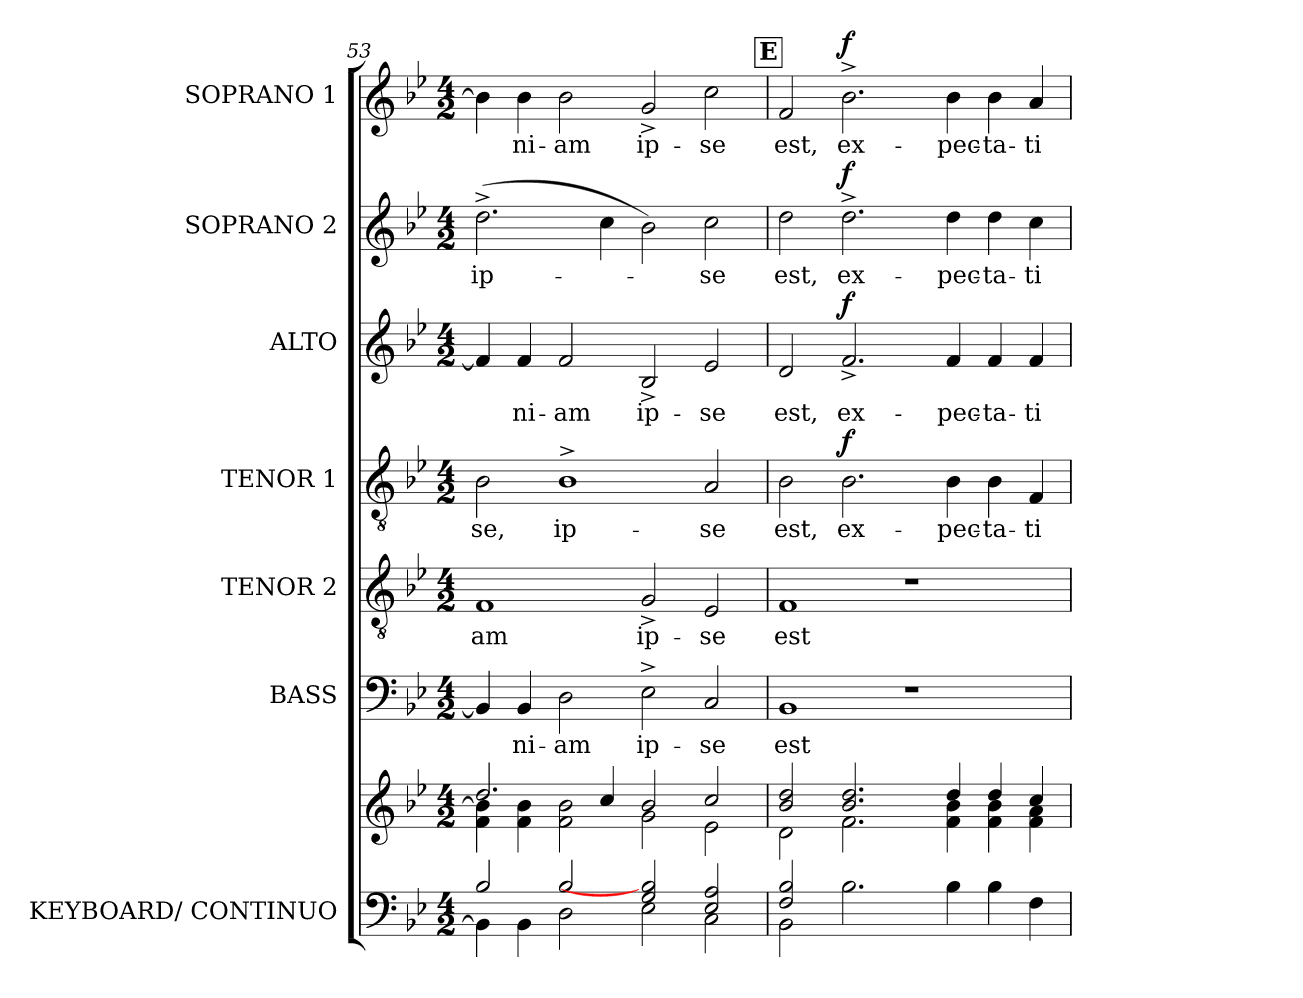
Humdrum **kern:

**kern	**kern	**kern	**text	**kern	**text	**kern	**text	**dynam	**kern	**text	**dynam	**kern	**text	**dynam	**kern	**text	**dynam
*part7	*part7	*part6	*part6	*part5	*part5	*part4	*part4	*part4	*part3	*part3	*part3	*part2	*part2	*part2	*part1	*part1	*part1
*staff8	*staff7	*staff6	*staff6	*staff5	*staff5	*staff4	*staff4	*staff4	*staff3	*staff3	*staff3	*staff2	*staff2	*staff2	*staff1	*staff1	*staff1
*I"KEYBOARD/ CONTINUO	*	*I"BASS	*	*I"TENOR 2	*	*I"TENOR 1	*	*	*I"ALTO	*	*	*I"SOPRANO 2	*	*	*I"SOPRANO 1	*	*
*I'Kbd.	*	*I'B.	*	*I'T2.	*	*I'T1.	*	*	*I'A.	*	*	*I'S2.	*	*	*I'S1.	*	*
!!LO:PB:g=z
*clefF4	*clefG2	*clefF4	*	*clefGv2	*	*clefGv2	*	*	*clefG2	*	*	*clefG2	*	*	*clefG2	*	*
*	*	*	*	*ITrd7c12	*	*ITrd7c12	*	*	*	*	*	*	*	*	*	*	*
*k[b-e-]	*k[b-e-]	*k[b-e-]	*	*k[b-e-]	*	*k[b-e-]	*	*	*k[b-e-]	*	*	*k[b-e-]	*	*	*k[b-e-]	*	*
*B-:	*B-:	*B-:	*	*B-:	*	*B-:	*	*	*B-:	*	*	*B-:	*	*	*B-:	*	*
*M4/2	*M4/2	*M4/2	*	*M4/2	*	*M4/2	*	*	*M4/2	*	*	*M4/2	*	*	*M4/2	*	*
=53	=53	=53	=53	=53	=53	=53	=53	=53	=53	=53	=53	=53	=53	=53	=53	=53	=53
*^	*^	*	*	*	*	*	*	*	*	*	*	*	*	*	*	*	*
!	!	!	!	!	!	!	!LO:LY:b:color=#000000	!	!	!	!	!	!	!	!	!	!	!	!
!	!	!	!	!	!	!	!	!	!LO:LY:b:color=#000000	!	!	!	!	!	!	!	!	!	!
!	!	!	!	!	!	!	!	!	!	!	!	!	!	!	!LO:LY:b:color=#000000	!	!	!	!
2B-i/	4BB-i\]	2.ddi/	4fi\ 4b-i]	4BB-i/]	.	1FFi	-am	2BB-i\	-se,	.	4fi/]	.	.	(2.dd^i\	ip-	.	4b-i\]	.	.
!	!	!	!	!	!LO:LY:b:color=#000000	!	!	!	!	!	!	!	!	!	!	!	!	!	!
!	!	!	!	!	!	!	!	!	!	!	!	!LO:LY:b:color=#000000	!	!	!	!	!	!	!
!	!	!	!	!	!	!	!	!	!	!	!	!	!	!	!	!	!	!LO:LY:b:color=#000000	!
.	4BB-i\	.	4fi\ 4b-i	4BB-i/	-ni-	.	.	.	.	.	4fi/	-ni-	.	.	.	.	4b-i\	-ni-	.
!	!	!	!	!	!LO:LY:b:color=#000000	!	!	!	!	!	!	!	!	!	!	!	!	!	!
!	!	!	!	!	!	!	!	!	!LO:LY:b:color=#000000	!	!	!	!	!	!	!	!	!	!
!	!	!	!	!	!	!	!	!	!	!	!	!LO:LY:b:color=#000000	!	!	!	!	!	!	!
!	!	!	!	!	!	!	!	!	!	!	!	!	!	!	!	!	!	!LO:LY:b:color=#000000	!
2B-i/	2Di\	.	2fi\ 2b-i	2Di\	-am	.	.	1BB-^i	ip-	.	2fi/	-am	.	.	.	.	2b-i\	-am	.
.	.	4cci/	.	.	.	.	.	.	.	.	.	.	.	4cci\	.	.	.	.	.
!	!	!	!	!	!LO:LY:b:color=#000000	!	!	!	!	!	!	!	!	!	!	!	!	!	!
!	!	!	!	!	!	!	!LO:LY:b:color=#000000	!	!	!	!	!	!	!	!	!	!	!	!
!	!	!	!	!	!	!	!	!	!	!	!	!LO:LY:b:color=#000000	!	!	!	!	!	!	!
!	!	!	!	!	!	!	!	!	!	!	!	!	!	!	!	!	!	!LO:LY:b:color=#000000	!
2Gi/ 2B-i]	2E-i\	2b-i/	2gi\	2E-^i\	ip-	2GG^i/	ip-	.	.	.	2B-^i/	ip-	.	2b-i\)	.	.	2g^i/	ip-	.
!	!	!	!	!	!LO:LY:b:color=#000000	!	!	!	!	!	!	!	!	!	!	!	!	!	!
!	!	!	!	!	!	!	!LO:LY:b:color=#000000	!	!	!	!	!	!	!	!	!	!	!	!
!	!	!	!	!	!	!	!	!	!LO:LY:b:color=#000000	!	!	!	!	!	!	!	!	!	!
!	!	!	!	!	!	!	!	!	!	!	!	!LO:LY:b:color=#000000	!	!	!	!	!	!	!
!	!	!	!	!	!	!	!	!	!	!	!	!	!	!	!LO:LY:b:color=#000000	!	!	!	!
!	!	!	!	!	!	!	!	!	!	!	!	!	!	!	!	!	!	!LO:LY:b:color=#000000	!
2E-i/ 2Ai	2Ci\	2cci/	2e-i\	2Ci/	-se	2EE-i/	-se	2AAi/	-se	.	2e-i/	-se	.	2cci\	-se	.	2cci\	-se	.
!!LO:REH:place=s1:B:color=#000000:enc=box:fs=14.8553:t=E
=54	=54	=54	=54	=54	=54	=54	=54	=54	=54	=54	=54	=54	=54	=54	=54	=54	=54	=54	=54
!	!	!	!	!	!LO:LY:b:color=#000000	!	!	!	!	!	!	!	!	!	!	!	!	!	!
!	!	!	!	!	!	!	!LO:LY:b:color=#000000	!	!	!	!	!	!	!	!	!	!	!	!
!	!	!	!	!	!	!	!	!	!LO:LY:b:color=#000000	!	!	!	!	!	!	!	!	!	!
!	!	!	!	!	!	!	!	!	!	!	!	!LO:LY:b:color=#000000	!	!	!	!	!	!	!
!	!	!	!	!	!	!	!	!	!	!	!	!	!	!	!LO:LY:b:color=#000000	!	!	!	!
!	!	!	!	!	!	!	!	!	!	!	!	!	!	!	!	!	!	!LO:LY:b:color=#000000	!
2Fi/ 2B-i	2BB-i\	2b-i/ 2ddi	2di\	1BB-i	est	1FFi	est	2BB-i\	est,	.	2di/	est,	.	2ddi\	est,	.	2fi/	est,	.
!	!	!	!	!	!	!	!	!	!LO:LY:b:color=#000000	!	!	!	!	!	!	!	!	!	!
!	!	!	!	!	!	!	!	!	!	!	!	!LO:LY:b:color=#000000	!	!	!	!	!	!	!
!	!	!	!	!	!	!	!	!	!	!	!	!	!	!	!LO:LY:b:color=#000000	!	!	!	!
!	!	!	!	!	!	!	!	!	!	!	!	!	!	!	!	!	!	!LO:LY:b:color=#000000	!
2ryy	2.B-i\	2.b-i/ 2.ddi	2.fi\	.	.	.	.	2.BB-i\	ex-	f	2.f^i/	ex-	f	2.dd^i\	ex-	f	2.b-^i\	ex-	f
1ryy	.	.	.	1r	.	1r	.	.	.	.	.	.	.	.	.	.	.	.	.
!	!	!	!	!	!	!	!	!	!LO:LY:b:color=#000000	!	!	!	!	!	!	!	!	!	!
!	!	!	!	!	!	!	!	!	!	!	!	!LO:LY:b:color=#000000	!	!	!	!	!	!	!
!	!	!	!	!	!	!	!	!	!	!	!	!	!	!	!LO:LY:b:color=#000000	!	!	!	!
!	!	!	!	!	!	!	!	!	!	!	!	!	!	!	!	!	!	!LO:LY:b:color=#000000	!
.	4B-i\	4ddi/	4fi\ 4b-i	.	.	.	.	4BB-i\	-pec-	.	4fi/	-pec-	.	4ddi\	-pec-	.	4b-i\	-pec-	.
!	!	!	!	!	!	!	!	!	!LO:LY:b:color=#000000	!	!	!	!	!	!	!	!	!	!
!	!	!	!	!	!	!	!	!	!	!	!	!LO:LY:b:color=#000000	!	!	!	!	!	!	!
!	!	!	!	!	!	!	!	!	!	!	!	!	!	!	!LO:LY:b:color=#000000	!	!	!	!
!	!	!	!	!	!	!	!	!	!	!	!	!	!	!	!	!	!	!LO:LY:b:color=#000000	!
.	4B-i\	4ddi/	4fi\ 4b-i	.	.	.	.	4BB-i\	-ta-	.	4fi/	-ta-	.	4ddi\	-ta-	.	4b-i\	-ta-	.
!	!	!	!	!	!	!	!	!	!LO:LY:b:color=#000000	!	!	!	!	!	!	!	!	!	!
!	!	!	!	!	!	!	!	!	!	!	!	!LO:LY:b:color=#000000	!	!	!	!	!	!	!
!	!	!	!	!	!	!	!	!	!	!	!	!	!	!	!LO:LY:b:color=#000000	!	!	!	!
!	!	!	!	!	!	!	!	!	!	!	!	!	!	!	!	!	!	!LO:LY:b:color=#000000	!
.	4Fi\	4cci/	4fi\ 4ai	.	.	.	.	4FFi/	-ti-	.	4fi/	-ti-	.	4cci\	-ti-	.	4ai/	-ti-	.
*v	*v	*	*	*	*	*	*	*	*	*	*	*	*	*	*	*	*	*	*
*	*v	*v	*	*	*	*	*	*	*	*	*	*	*	*	*	*	*	*
=	=	=	=	=	=	=	=	=	=	=	=	=	=	=	=	=	=
*-	*-	*-	*-	*-	*-	*-	*-	*-	*-	*-	*-	*-	*-	*-	*-	*-	*-
